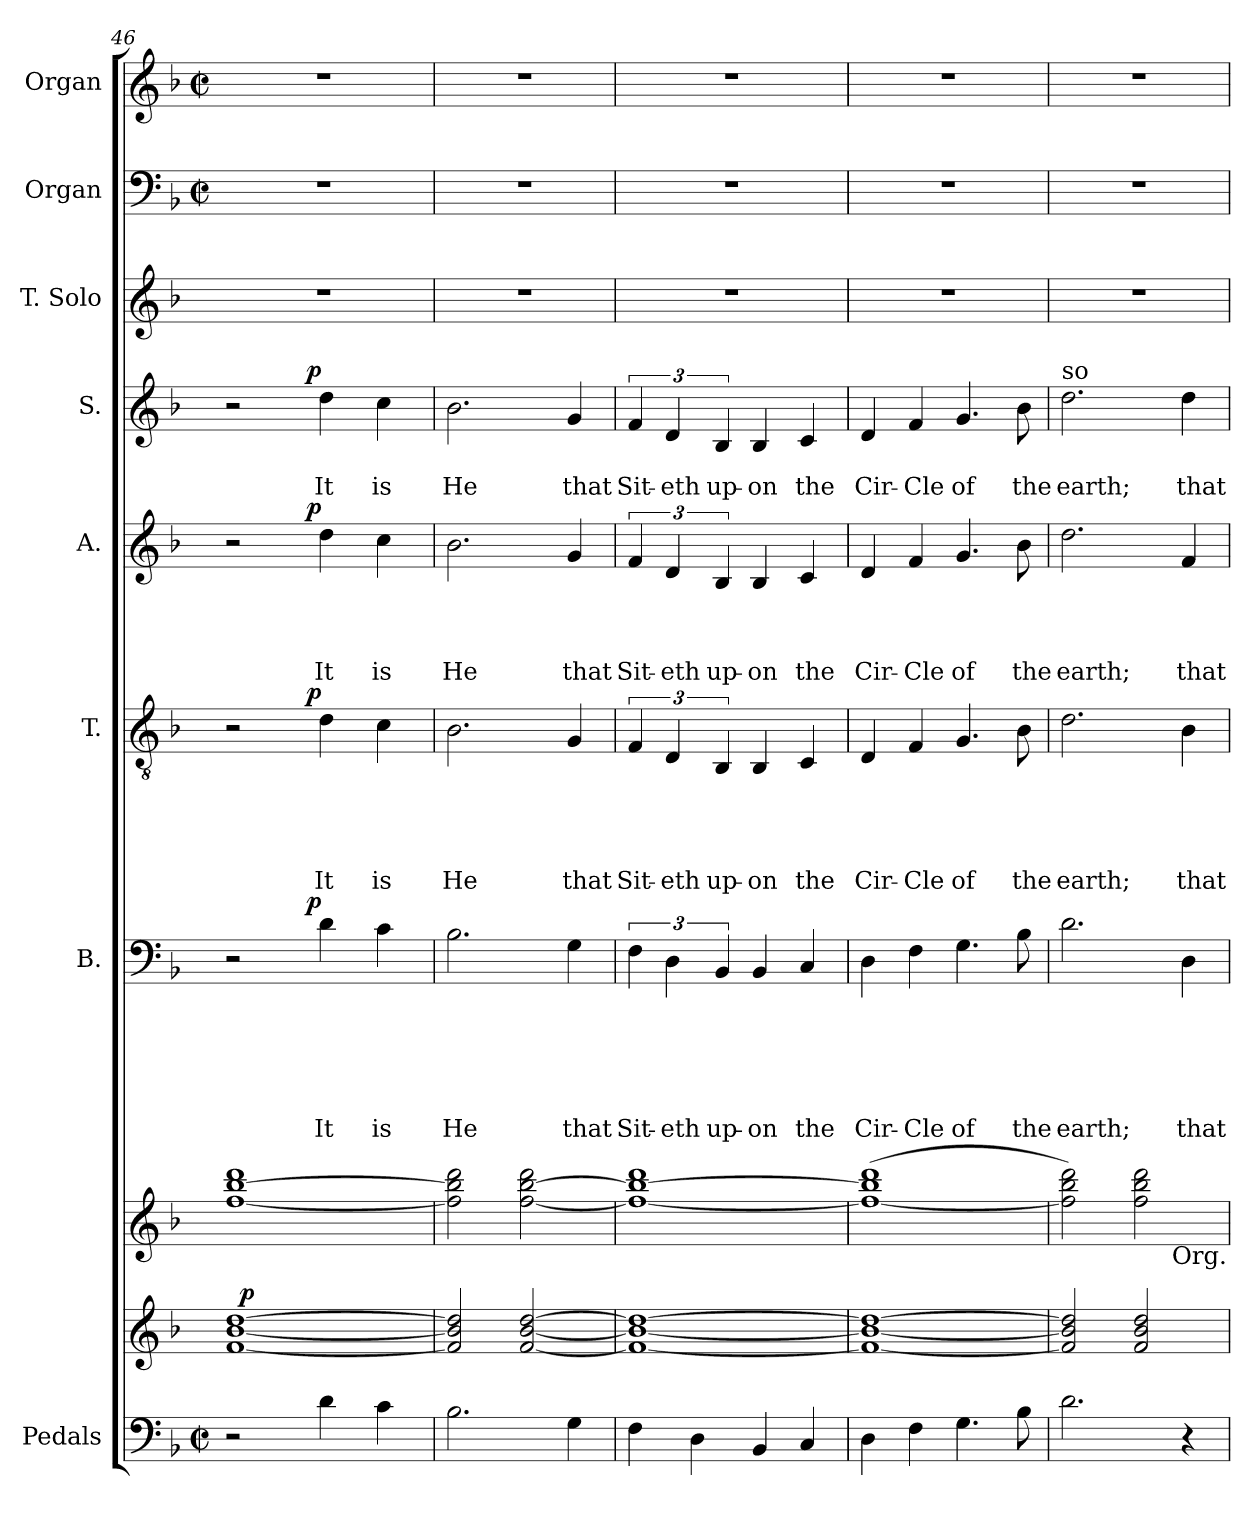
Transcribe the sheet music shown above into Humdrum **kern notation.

**kern	**kern	**dynam	**kern	**kern	**text	**text	**text	**text	**text	**text	**dynam	**kern	**text	**text	**text	**text	**text	**dynam	**kern	**text	**text	**text	**text	**dynam	**kern	**text	**text	**dynam	**kern	**kern	**kern
*part10	*part9	*part9	*part8	*part7	*part7	*part7	*part7	*part7	*part7	*part7	*part7	*part6	*part6	*part6	*part6	*part6	*part6	*part6	*part5	*part5	*part5	*part5	*part5	*part5	*part4	*part4	*part4	*part4	*part3	*part2	*part1
*staff10	*staff9	*staff9	*staff8	*staff7	*staff7	*staff7	*staff7	*staff7	*staff7	*staff7	*staff7	*staff6	*staff6	*staff6	*staff6	*staff6	*staff6	*staff6	*staff5	*staff5	*staff5	*staff5	*staff5	*staff5	*staff4	*staff4	*staff4	*staff4	*staff3	*staff2	*staff1
*I"Pedals	*	*	*	*I"B.	*	*	*	*	*	*	*	*I"T.	*	*	*	*	*	*	*I"A.	*	*	*	*	*	*I"S.	*	*	*	*I"T. Solo	*I"Organ	*I"Organ
*I'Ped.	*	*	*	*I'B.	*	*	*	*	*	*	*	*I'T.	*	*	*	*	*	*	*I'A.	*	*	*	*	*	*I'S.	*	*	*	*I'T. Solo	*	*
*clefF4	*clefG2	*	*clefG2	*clefF4	*	*	*	*	*	*	*	*clefGv2	*	*	*	*	*	*	*clefG2	*	*	*	*	*	*clefG2	*	*	*	*clefG2	*clefF4	*clefG2
*k[b-]	*k[b-]	*	*k[b-]	*k[b-]	*	*	*	*	*	*	*	*k[b-]	*	*	*	*	*	*	*k[b-]	*	*	*	*	*	*k[b-]	*	*	*	*k[b-]	*k[b-]	*k[b-]
*F:	*F:	*	*F:	*F:	*	*	*	*	*	*	*	*F:	*	*	*	*	*	*	*F:	*	*	*	*	*	*F:	*	*	*	*F:	*F:	*F:
*M2/2	*	*	*	*	*	*	*	*	*	*	*	*	*	*	*	*	*	*	*	*	*	*	*	*	*	*	*	*	*	*M2/2	*M2/2
*met(c|)	*	*	*	*	*	*	*	*	*	*	*	*	*	*	*	*	*	*	*	*	*	*	*	*	*	*	*	*	*	*met(c|)	*met(c|)
=46	=46	=46	=46	=46	=46	=46	=46	=46	=46	=46	=46	=46	=46	=46	=46	=46	=46	=46	=46	=46	=46	=46	=46	=46	=46	=46	=46	=46	=46	=46	=46
*	*^	*	*	*^	*	*	*	*	*	*	*	*^	*	*	*	*	*	*	*^	*	*	*	*	*	*^	*	*	*	*	*	*
2r	[<1f [<1b- [>1dd	32ryy	.	[<1ff [>1bb- 1ddd	2r	4...ryy	.	.	.	.	.	.	.	2r	4...ryy	.	.	.	.	.	.	2r	4...ryy	.	.	.	.	.	2r	4...ryy	.	.	.	1r	1r	1r
!	!	!	!LO:DY:a	!	!	!	!	!	!	!	!	!	!	!	!	!	!	!	!	!	!	!	!	!	!	!	!	!	!	!	!	!	!	!	!	!
.	.	2ryy	p	.	.	.	.	.	.	.	.	.	.	.	.	.	.	.	.	.	.	.	.	.	.	.	.	.	.	.	.	.	.	.	.	.
!	!	!	!	!	!	!	!	!	!	!	!	!	!LO:DY:a	!	!	!	!	!	!	!	!LO:DY:a	!	!	!	!	!	!	!LO:DY:a	!	!	!	!	!LO:DY:a	!	!	!
.	.	.	.	.	.	2ryy	.	.	.	.	.	.	p	.	2ryy	.	.	.	.	.	p	.	2ryy	.	.	.	.	p	.	2ryy	.	.	p	.	.	.
!	!	!	!	!	!	!	!	!	!	!	!	!LO:LY:b	!	!	!	!	!	!	!	!LO:LY:b	!	!	!	!	!	!	!LO:LY:b	!	!	!	!	!LO:LY:b	!	!	!	!
4d\	.	.	.	.	4d\	.	.	.	.	.	.	It	.	4d\	.	.	.	.	.	It	.	4dd\	.	.	.	.	It	.	4dd\	.	.	It	.	.	.	.
.	.	4...ryy	.	.	.	.	.	.	.	.	.	.	.	.	.	.	.	.	.	.	.	.	.	.	.	.	.	.	.	.	.	.	.	.	.	.
!	!	!	!	!	!	!	!	!	!	!	!	!LO:LY:b	!	!	!	!	!	!	!	!LO:LY:b	!	!	!	!	!	!	!LO:LY:b	!	!	!	!	!LO:LY:b	!	!	!	!
4c\	.	.	.	.	4c\	.	.	.	.	.	.	is	.	4c\	.	.	.	.	.	is	.	4cc\	.	.	.	.	is	.	4cc\	.	.	is	.	.	.	.
.	.	.	.	.	.	32ryy	.	.	.	.	.	.	.	.	32ryy	.	.	.	.	.	.	.	32ryy	.	.	.	.	.	.	32ryy	.	.	.	.	.	.
=47	=47	=47	=47	=47	=47	=47	=47	=47	=47	=47	=47	=47	=47	=47	=47	=47	=47	=47	=47	=47	=47	=47	=47	=47	=47	=47	=47	=47	=47	=47	=47	=47	=47	=47	=47	=47
!	!	!	!	!	!	!	!	!	!	!	!	!LO:LY:b	!	!	!	!	!	!	!	!LO:LY:b	!	!	!	!	!	!	!LO:LY:b	!	!	!	!	!LO:LY:b	!	!	!	!
*	*	*	*	*	*v	*v	*	*	*	*	*	*	*	*	*	*	*	*	*	*	*	*v	*v	*	*	*	*	*	*v	*v	*	*	*	*	*	*
*	*v	*v	*	*	*	*	*	*	*	*	*	*	*v	*v	*	*	*	*	*	*	*	*	*	*	*	*	*	*	*	*	*	*	*
2.B-\	2f/] 2b-/] 2dd/]	.	2ff\] 2bb-\] 2ddd\	2.B-\	.	.	.	.	.	He	.	2.B-\	.	.	.	.	He	.	2.b-\	.	.	.	He	.	2.b-\	.	He	.	1r	1r	1r
.	[<2f/ [<2b-/ [>2dd/	.	[<2ff\ [>2bb-\ 2ddd\	.	.	.	.	.	.	.	.	.	.	.	.	.	.	.	.	.	.	.	.	.	.	.	.	.	.	.	.
!	!	!	!	!	!	!	!	!	!	!LO:LY:b	!	!	!	!	!	!	!LO:LY:b	!	!	!	!	!	!LO:LY:b	!	!	!	!LO:LY:b	!	!	!	!
4G\	.	.	.	4G\	.	.	.	.	.	that	.	4G/	.	.	.	.	that	.	4g/	.	.	.	that	.	4g/	.	that	.	.	.	.
=48	=48	=48	=48	=48	=48	=48	=48	=48	=48	=48	=48	=48	=48	=48	=48	=48	=48	=48	=48	=48	=48	=48	=48	=48	=48	=48	=48	=48	=48	=48	=48
!	!	!	!	!	!	!	!	!	!	!LO:LY:b	!	!	!	!	!	!	!LO:LY:b	!	!	!	!	!	!LO:LY:b	!	!	!	!LO:LY:b	!	!	!	!
4F\	1f_ 1b-_ 1dd_	.	1ff_ 1bb-_ 1ddd	6F\	.	.	.	.	.	Sit-	.	6F/	.	.	.	.	Sit-	.	6f/	.	.	.	Sit-	.	6f/	.	Sit-	.	1r	1r	1r
!	!	!	!	!	!	!	!	!	!	!LO:LY:b	!	!	!	!	!	!	!LO:LY:b	!	!	!	!	!	!LO:LY:b	!	!	!	!LO:LY:b	!	!	!	!
.	.	.	.	6D\	.	.	.	.	.	-eth	.	6D/	.	.	.	.	-eth	.	6d/	.	.	.	-eth	.	6d/	.	-eth	.	.	.	.
4D\	.	.	.	.	.	.	.	.	.	.	.	.	.	.	.	.	.	.	.	.	.	.	.	.	.	.	.	.	.	.	.
!	!	!	!	!	!	!	!	!	!	!LO:LY:b	!	!	!	!	!	!	!LO:LY:b	!	!	!	!	!	!LO:LY:b	!	!	!	!LO:LY:b	!	!	!	!
.	.	.	.	6BB-/	.	.	.	.	.	up-	.	6BB-/	.	.	.	.	up-	.	6B-/	.	.	.	up-	.	6B-/	.	up-	.	.	.	.
!	!	!	!	!	!	!	!	!	!	!LO:LY:b	!	!	!	!	!	!	!LO:LY:b	!	!	!	!	!	!LO:LY:b	!	!	!	!LO:LY:b	!	!	!	!
4BB-/	.	.	.	4BB-/	.	.	.	.	.	-on	.	4BB-/	.	.	.	.	-on	.	4B-/	.	.	.	-on	.	4B-/	.	-on	.	.	.	.
!	!	!	!	!	!	!	!	!	!	!LO:LY:b	!	!	!	!	!	!	!LO:LY:b	!	!	!	!	!	!LO:LY:b	!	!	!	!LO:LY:b	!	!	!	!
4C/	.	.	.	4C/	.	.	.	.	.	the	.	4C/	.	.	.	.	the	.	4c/	.	.	.	the	.	4c/	.	the	.	.	.	.
=49	=49	=49	=49	=49	=49	=49	=49	=49	=49	=49	=49	=49	=49	=49	=49	=49	=49	=49	=49	=49	=49	=49	=49	=49	=49	=49	=49	=49	=49	=49	=49
!	!	!	!	!	!	!	!	!	!	!LO:LY:b	!	!	!	!	!	!	!LO:LY:b	!	!	!	!	!	!LO:LY:b	!	!	!	!LO:LY:b	!	!	!	!
4D\	1f_ 1b-_ 1dd_	.	(<1ff_ 1bb-] 1ddd	4D\	.	.	.	.	.	Cir-	.	4D/	.	.	.	.	Cir-	.	4d/	.	.	.	Cir-	.	4d/	.	Cir-	.	1r	1r	1r
!	!	!	!	!	!	!	!	!	!	!LO:LY:b	!	!	!	!	!	!	!LO:LY:b	!	!	!	!	!	!LO:LY:b	!	!	!	!LO:LY:b	!	!	!	!
4F\	.	.	.	4F\	.	.	.	.	.	-Cle	.	4F/	.	.	.	.	-Cle	.	4f/	.	.	.	-Cle	.	4f/	.	-Cle	.	.	.	.
!	!	!	!	!	!	!	!	!	!	!LO:LY:b	!	!	!	!	!	!	!LO:LY:b	!	!	!	!	!	!LO:LY:b	!	!	!	!LO:LY:b	!	!	!	!
4.G\	.	.	.	4.G\	.	.	.	.	.	of	.	4.G/	.	.	.	.	of	.	4.g/	.	.	.	of	.	4.g/	.	of	.	.	.	.
!	!	!	!	!	!	!	!	!	!	!LO:LY:b	!	!	!	!	!	!	!LO:LY:b	!	!	!	!	!	!LO:LY:b	!	!	!	!LO:LY:b	!	!	!	!
8B-\	.	.	.	8B-\	.	.	.	.	.	the	.	8B-\	.	.	.	.	the	.	8b-\	.	.	.	the	.	8b-\	.	the	.	.	.	.
!!LO:LB:g=z
=50	=50	=50	=50	=50	=50	=50	=50	=50	=50	=50	=50	=50	=50	=50	=50	=50	=50	=50	=50	=50	=50	=50	=50	=50	=50	=50	=50	=50	=50	=50	=50
!	!	!	!	!	!	!	!	!	!	!	!	!	!	!	!	!	!	!	!	!	!	!	!	!	!LO:TX:a:t=so	!	!	!	!	!	!
!	!	!	!	!	!	!	!	!	!	!LO:LY:b	!	!	!	!	!	!	!LO:LY:b	!	!	!	!	!	!LO:LY:b	!	!	!	!LO:LY:b	!	!	!	!
2.d\	2f/] 2b-/] 2dd/]	.	2ff\] 2bb-\ 2ddd\)	2.d\	.	.	.	.	.	earth;	.	2.d\	.	.	.	.	earth;	.	2.dd\	.	.	.	earth;	.	2.dd\	.	earth;	.	1r	1r	1r
.	2f/ 2b-/ 2dd/	.	2ff\ 2bb-\ 2ddd\	.	.	.	.	.	.	.	.	.	.	.	.	.	.	.	.	.	.	.	.	.	.	.	.	.	.	.	.
!	!	!	!	!	!	!	!	!	!	!LO:LY:b	!	!	!	!	!	!	!LO:LY:b	!	!	!	!	!	!LO:LY:b	!	!	!	!LO:LY:b	!	!	!	!
4r	.	.	.	4D\	.	.	.	.	.	that	.	4B-\	.	.	.	.	that	.	4f/	.	.	.	that	.	4dd\	.	that	.	.	.	.
!	!	!	!LO:TX:b:t=Org.	!	!	!	!	!	!	!	!	!	!	!	!	!	!	!	!	!	!	!	!	!	!	!	!	!	!	!	!
=	=	=	=	=	=	=	=	=	=	=	=	=	=	=	=	=	=	=	=	=	=	=	=	=	=	=	=	=	=	=	=
*-	*-	*-	*-	*-	*-	*-	*-	*-	*-	*-	*-	*-	*-	*-	*-	*-	*-	*-	*-	*-	*-	*-	*-	*-	*-	*-	*-	*-	*-	*-	*-
